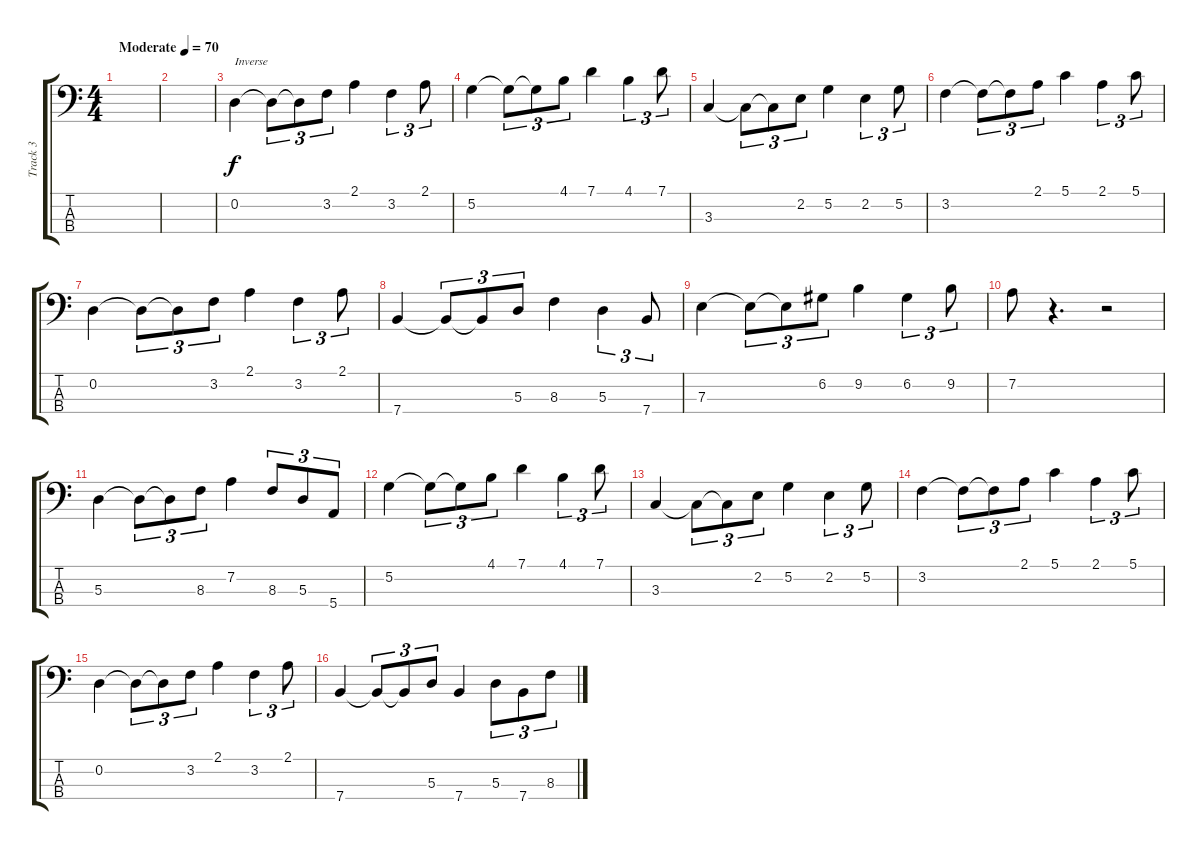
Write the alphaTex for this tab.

\track ("Track 3" "Track 3") {instrument synthbass2}
\staff {score tabs}
\tuning (G2 D2 A1 E1) {hide}
\ts (4 4)
\tempo (70 "Moderate")
\clef f4
\ks c
|
|
0.2.4{txt "Inverse"} 0.2{t}.8{tu (3 2)} 0.2{t}.8{tu (3 2)} 3.2.8{tu (3 2)} 2.1.4 3.2.4{tu (3 2)} 2.1.8{tu (3 2)} |
5.2.4 5.2{t}.8{tu (3 2)} 5.2{t}.8{tu (3 2)} 4.1.8{tu (3 2)} 7.1.4 4.1.4{tu (3 2)} 7.1.8{tu (3 2)} |
3.3.4 3.3{t}.8{tu (3 2)} 3.3{t}.8{tu (3 2)} 2.2.8{tu (3 2)} 5.2.4 2.2.4{tu (3 2)} 5.2.8{tu (3 2)} |
3.2.4 3.2{t}.8{tu (3 2)} 3.2{t}.8{tu (3 2)} 2.1.8{tu (3 2)} 5.1.4 2.1.4{tu (3 2)} 5.1.8{tu (3 2)} |
0.2.4 0.2{t}.8{tu (3 2)} 0.2{t}.8{tu (3 2)} 3.2.8{tu (3 2)} 2.1.4 3.2.4{tu (3 2)} 2.1.8{tu (3 2)} |
7.4.4 7.4{t}.8{tu (3 2)} 7.4{t}.8{tu (3 2)} 5.3.8{tu (3 2)} 8.3.4 5.3.4{tu (3 2)} 7.4.8{tu (3 2)} |
7.3.4 7.3{t}.8{tu (3 2)} 7.3{t}.8{tu (3 2)} 6.2.8{tu (3 2)} 9.2.4 6.2.4{tu (3 2)} 9.2.8{tu (3 2)} |
7.2.8 r.4{d} r.2 |
5.3.4 5.3{t}.8{tu (3 2)} 5.3{t}.8{tu (3 2)} 8.3.8{tu (3 2)} 7.2.4 8.3.8{tu (3 2)} 5.3.8{tu (3 2)} 5.4.8{tu (3 2)} |
5.2.4 5.2{t}.8{tu (3 2)} 5.2{t}.8{tu (3 2)} 4.1.8{tu (3 2)} 7.1.4 4.1.4{tu (3 2)} 7.1.8{tu (3 2)} |
3.3.4 3.3{t}.8{tu (3 2)} 3.3{t}.8{tu (3 2)} 2.2.8{tu (3 2)} 5.2.4 2.2.4{tu (3 2)} 5.2.8{tu (3 2)} |
3.2.4 3.2{t}.8{tu (3 2)} 3.2{t}.8{tu (3 2)} 2.1.8{tu (3 2)} 5.1.4 2.1.4{tu (3 2)} 5.1.8{tu (3 2)} |
0.2.4 0.2{t}.8{tu (3 2)} 0.2{t}.8{tu (3 2)} 3.2.8{tu (3 2)} 2.1.4 3.2.4{tu (3 2)} 2.1.8{tu (3 2)} |
7.4.4 7.4{t}.8{tu (3 2)} 7.4{t}.8{tu (3 2)} 5.3.8{tu (3 2)} 7.4.4 5.3.8{tu (3 2)} 7.4.8{tu (3 2)} 8.3.8{tu (3 2)}
